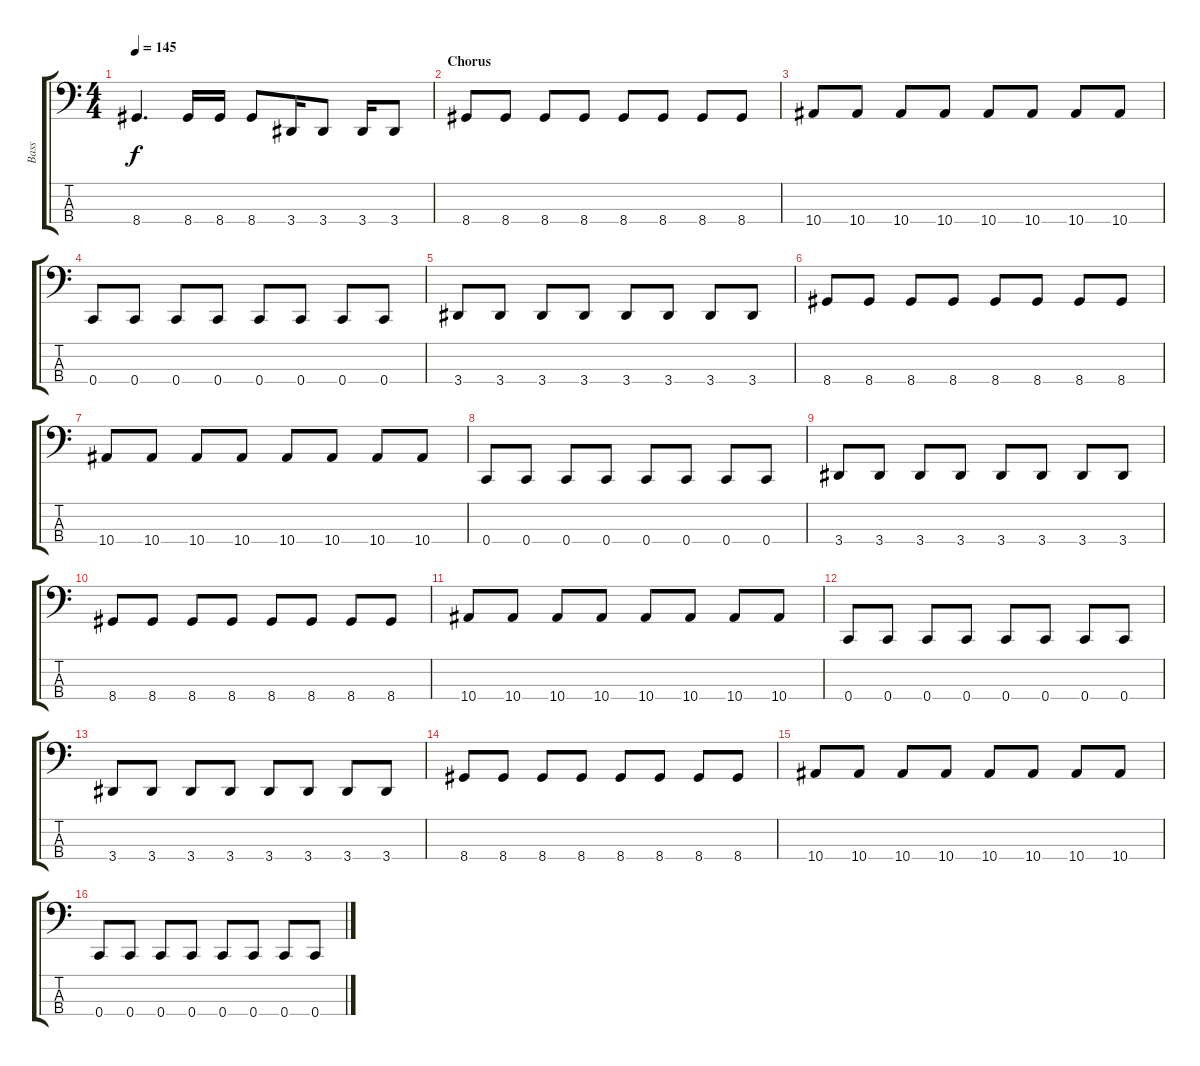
\track ("Bass" "Bass") {instrument electricbassfinger}
\staff {score tabs}
\tuning (F2 C2 G1 C1) {hide}
\ts (4 4)
\tempo 145
\clef f4
\ks c
8.4.4{d dy f} 8.4.16 8.4.16 8.4.8 3.4.16 3.4.8 3.4.16 3.4.8 |
\section ("" "Chorus")
8.4.8 8.4.8 8.4.8 8.4.8 8.4.8 8.4.8 8.4.8 8.4.8 |
10.4.8 10.4.8 10.4.8 10.4.8 10.4.8 10.4.8 10.4.8 10.4.8 |
0.4.8 0.4.8 0.4.8 0.4.8 0.4.8 0.4.8 0.4.8 0.4.8 |
3.4.8 3.4.8 3.4.8 3.4.8 3.4.8 3.4.8 3.4.8 3.4.8 |
8.4.8 8.4.8 8.4.8 8.4.8 8.4.8 8.4.8 8.4.8 8.4.8 |
10.4.8 10.4.8 10.4.8 10.4.8 10.4.8 10.4.8 10.4.8 10.4.8 |
0.4.8 0.4.8 0.4.8 0.4.8 0.4.8 0.4.8 0.4.8 0.4.8 |
3.4.8 3.4.8 3.4.8 3.4.8 3.4.8 3.4.8 3.4.8 3.4.8 |
8.4.8 8.4.8 8.4.8 8.4.8 8.4.8 8.4.8 8.4.8 8.4.8 |
10.4.8 10.4.8 10.4.8 10.4.8 10.4.8 10.4.8 10.4.8 10.4.8 |
0.4.8 0.4.8 0.4.8 0.4.8 0.4.8 0.4.8 0.4.8 0.4.8 |
3.4.8 3.4.8 3.4.8 3.4.8 3.4.8 3.4.8 3.4.8 3.4.8 |
8.4.8 8.4.8 8.4.8 8.4.8 8.4.8 8.4.8 8.4.8 8.4.8 |
10.4.8 10.4.8 10.4.8 10.4.8 10.4.8 10.4.8 10.4.8 10.4.8 |
0.4.8 0.4.8 0.4.8 0.4.8 0.4.8 0.4.8 0.4.8 0.4.8
